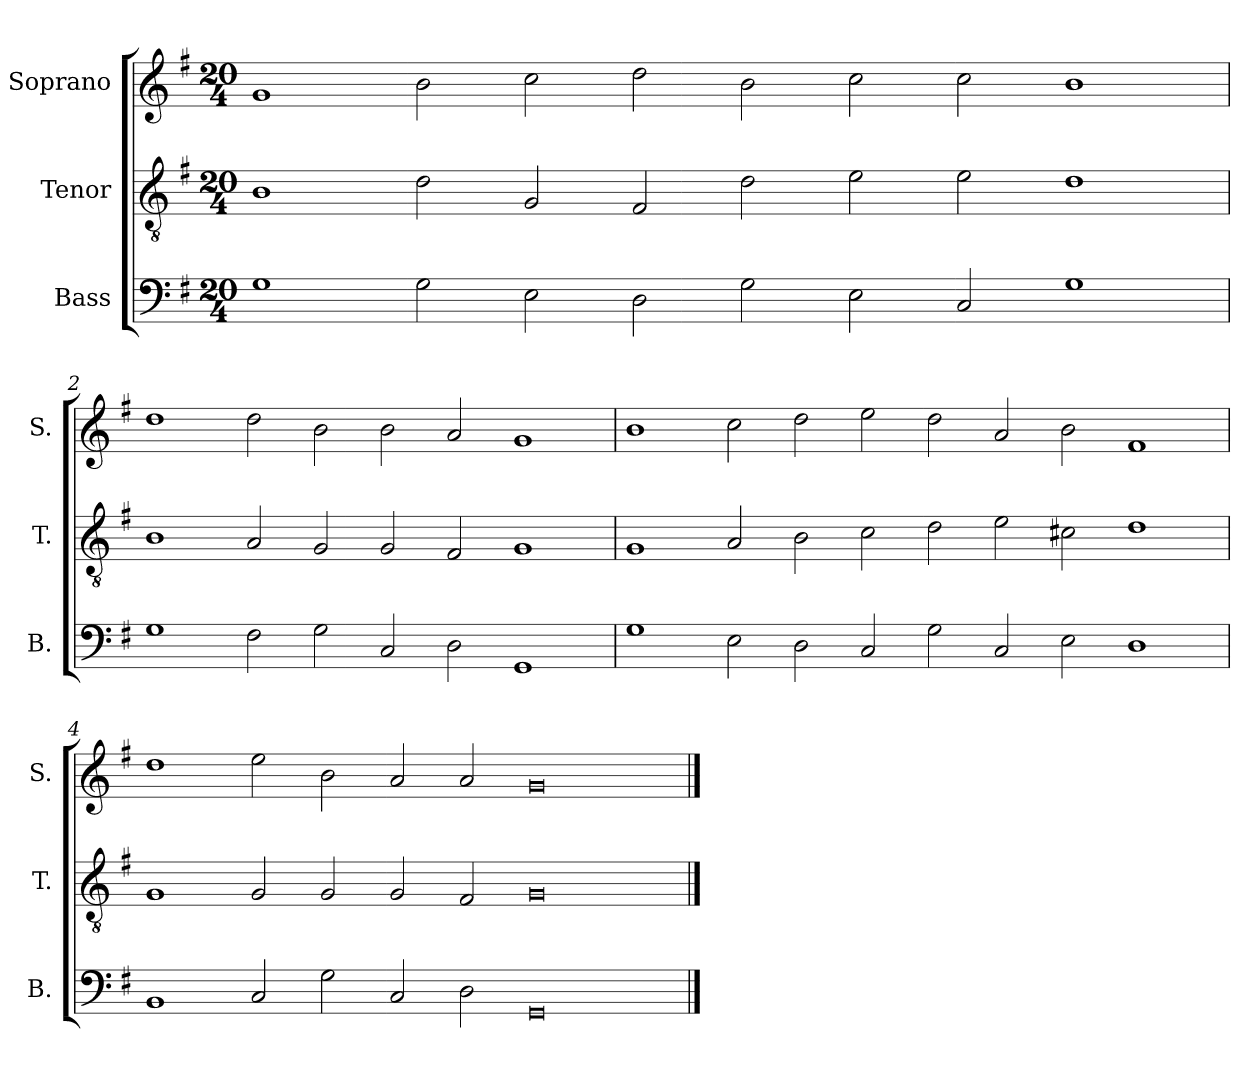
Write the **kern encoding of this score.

**kern	**kern	**kern
*part3	*part2	*part1
*staff3	*staff2	*staff1
*I"Bass	*I"Tenor	*I"Soprano
*I'B.	*I'T.	*I'S.
*clefF4	*clefGv2	*clefG2
*k[f#]	*k[f#]	*k[f#]
*G:	*G:	*G:
*M20/4	*M20/4	*M20/4
=1	=1	=1
1G	1B	1g
2G\	2d\	2b\
2E\	2G/	2cc\
2D\	2F#/	2dd\
2G\	2d\	2b\
2E\	2e\	2cc\
2C/	2e\	2cc\
1G	1d	1b
=2	=2	=2
1G	1B	1dd
2F#\	2A/	2dd\
2G\	2G/	2b\
2C/	2G/	2b\
2D\	2F#/	2a/
1GG	1G	1g
=3	=3	=3
1G	1G	1b
2E\	2A/	2cc\
2D\	2B\	2dd\
2C/	2c\	2ee\
2G\	2d\	2dd\
2C/	2e\	2a/
2E\	2c#X\	2b\
1D	1d	1f#
=4	=4	=4
1BB	1G	1dd
2C/	2G/	2ee\
2G\	2G/	2b\
2C/	2G/	2a/
2D\	2F#/	2a/
0GG	0G	0g
==	==	==
*-	*-	*-
